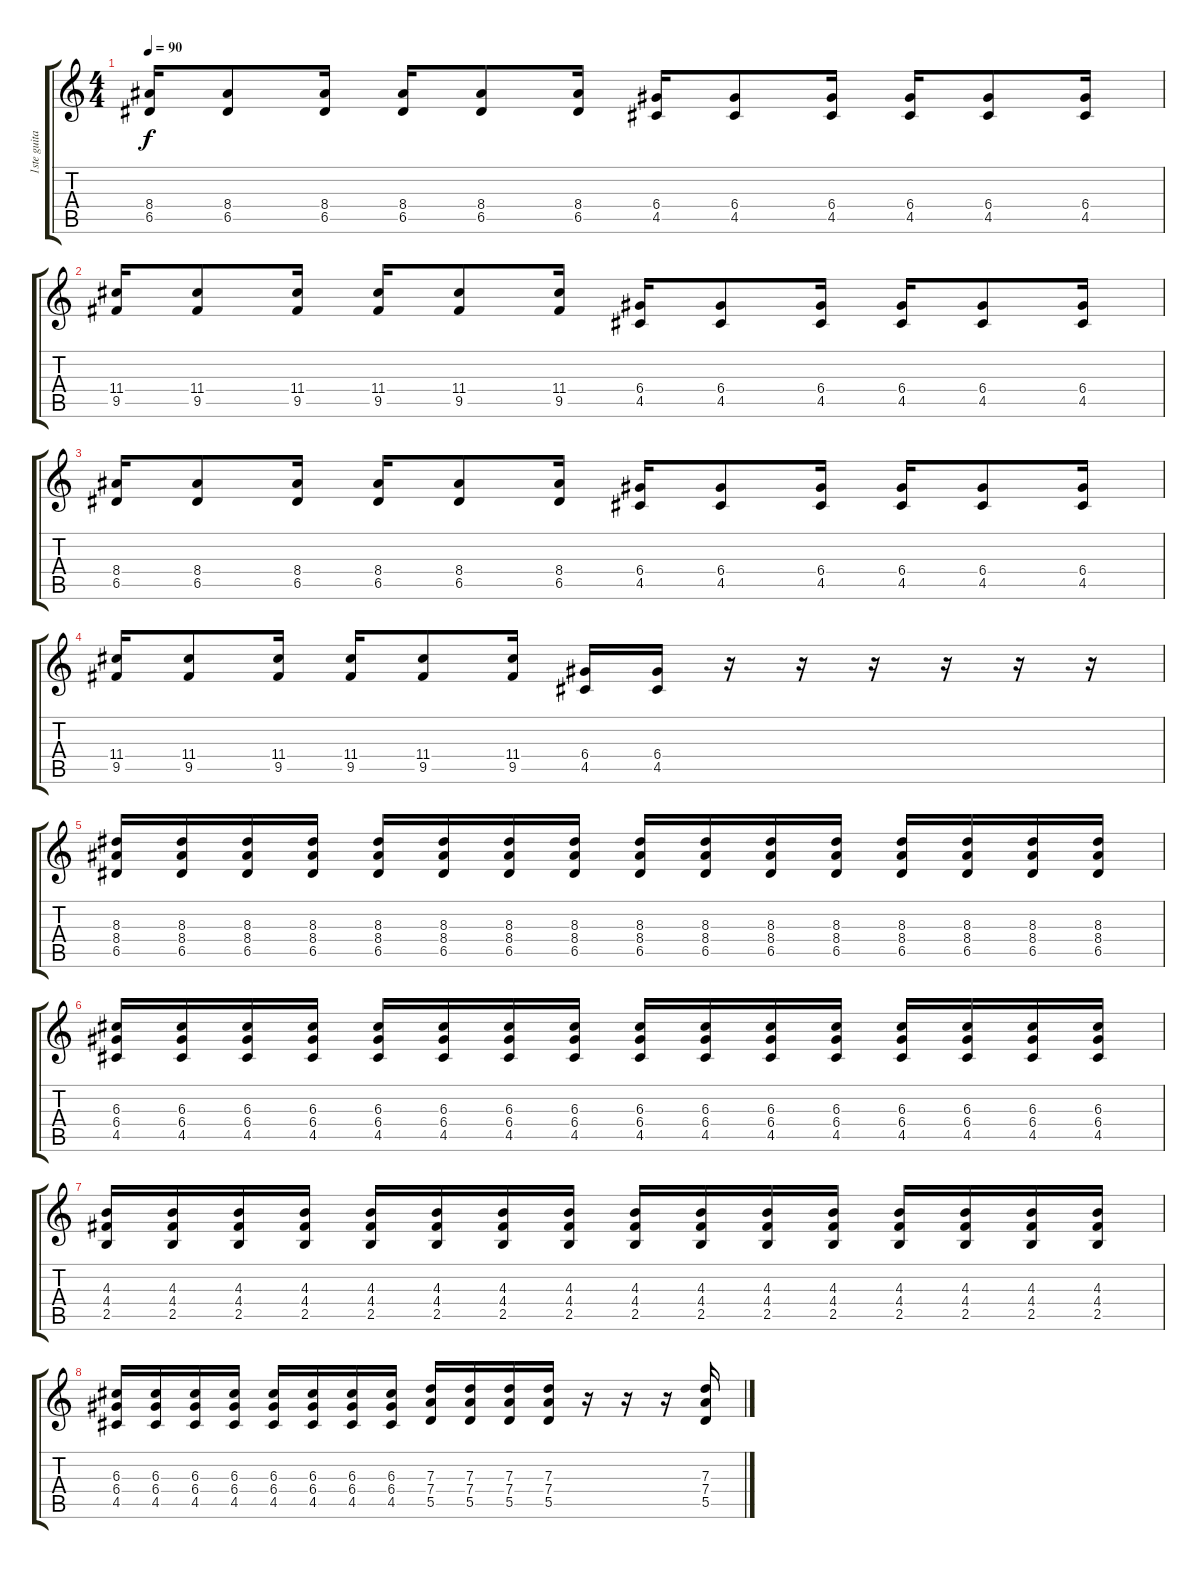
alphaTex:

\track ("1ste guitar" "1ste guita") {instrument distortionguitar}
\staff {score tabs}
\tuning (E4 B3 G3 D3 A2 E2) {hide}
\ts (4 4)
\tempo 90
\clef g2
\ks c
(8.4 6.5).16{dy f} (8.4 6.5).8 (8.4 6.5).16 (8.4 6.5).16 (8.4 6.5).8 (8.4 6.5).16 (6.4 4.5).16 (6.4 4.5).8 (6.4 4.5).16 (6.4 4.5).16 (6.4 4.5).8 (6.4 4.5).16 |
(11.4 9.5).16 (11.4 9.5).8 (11.4 9.5).16 (11.4 9.5).16 (11.4 9.5).8 (11.4 9.5).16 (6.4 4.5).16 (6.4 4.5).8 (6.4 4.5).16 (6.4 4.5).16 (6.4 4.5).8 (6.4 4.5).16 |
(8.4 6.5).16 (8.4 6.5).8 (8.4 6.5).16 (8.4 6.5).16 (8.4 6.5).8 (8.4 6.5).16 (6.4 4.5).16 (6.4 4.5).8 (6.4 4.5).16 (6.4 4.5).16 (6.4 4.5).8 (6.4 4.5).16 |
(11.4 9.5).16 (11.4 9.5).8 (11.4 9.5).16 (11.4 9.5).16 (11.4 9.5).8 (11.4 9.5).16 (6.4 4.5).16 (6.4 4.5).16 r.16 r.16 r.16 r.16 r.16 r.16 |
(8.3 8.4 6.5).16{volume 12} (8.3 8.4 6.5).16 (8.3 8.4 6.5).16 (8.3 8.4 6.5).16 (8.3 8.4 6.5).16 (8.3 8.4 6.5).16 (8.3 8.4 6.5).16 (8.3 8.4 6.5).16 (8.3 8.4 6.5).16 (8.3 8.4 6.5).16 (8.3 8.4 6.5).16 (8.3 8.4 6.5).16 (8.3 8.4 6.5).16 (8.3 8.4 6.5).16 (8.3 8.4 6.5).16 (8.3 8.4 6.5).16 |
(6.3 6.4 4.5).16 (6.3 6.4 4.5).16 (6.3 6.4 4.5).16 (6.3 6.4 4.5).16 (6.3 6.4 4.5).16 (6.3 6.4 4.5).16 (6.3 6.4 4.5).16 (6.3 6.4 4.5).16 (6.3 6.4 4.5).16 (6.3 6.4 4.5).16 (6.3 6.4 4.5).16 (6.3 6.4 4.5).16 (6.3 6.4 4.5).16 (6.3 6.4 4.5).16 (6.3 6.4 4.5).16 (6.3 6.4 4.5).16 |
(4.3 4.4 2.5).16 (4.3 4.4 2.5).16 (4.3 4.4 2.5).16 (4.3 4.4 2.5).16 (4.3 4.4 2.5).16 (4.3 4.4 2.5).16 (4.3 4.4 2.5).16 (4.3 4.4 2.5).16 (4.3 4.4 2.5).16 (4.3 4.4 2.5).16 (4.3 4.4 2.5).16 (4.3 4.4 2.5).16 (4.3 4.4 2.5).16 (4.3 4.4 2.5).16 (4.3 4.4 2.5).16 (4.3 4.4 2.5).16 |
(6.3 6.4 4.5).16 (6.3 6.4 4.5).16 (6.3 6.4 4.5).16 (6.3 6.4 4.5).16 (6.3 6.4 4.5).16 (6.3 6.4 4.5).16 (6.3 6.4 4.5).16 (6.3 6.4 4.5).16 (7.3 7.4 5.5).16 (7.3 7.4 5.5).16 (7.3 7.4 5.5).16 (7.3 7.4 5.5).16 r.16 r.16 r.16 (7.3 7.4 5.5).16
